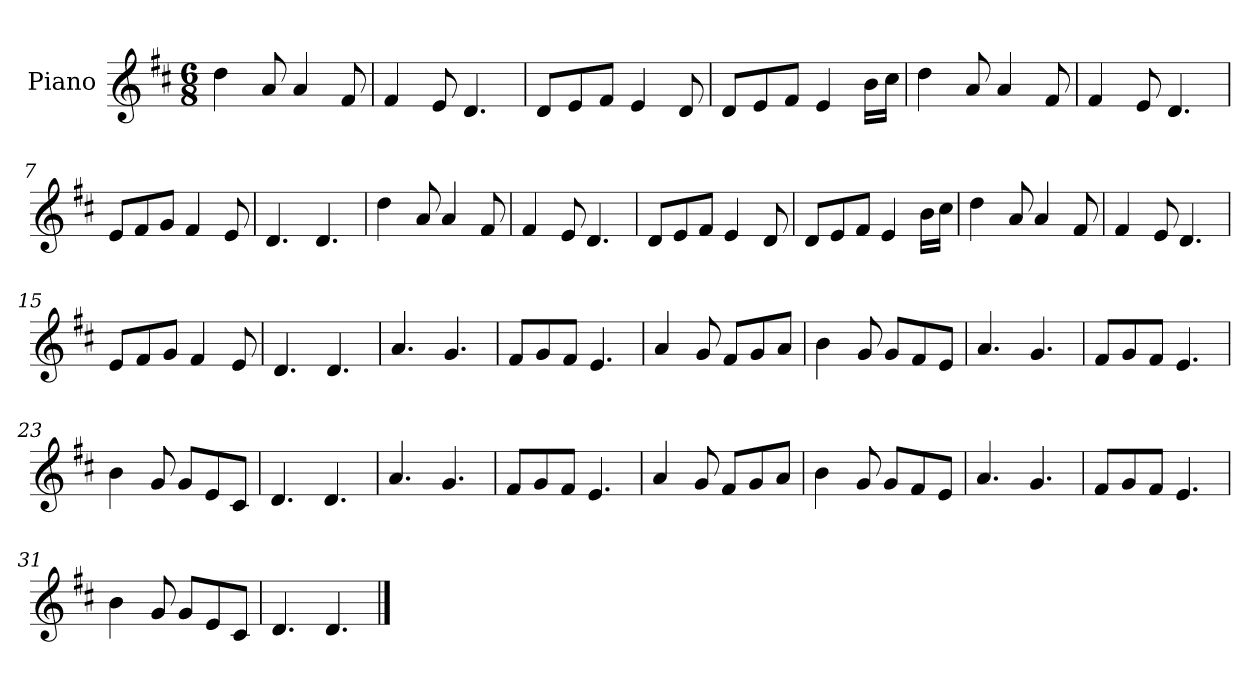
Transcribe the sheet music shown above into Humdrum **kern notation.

**kern
*part1
*staff1
*I"Piano
*I'Pno
*clefG2
*k[f#c#]
*M6/8
=1
4dd\
8a/
4a/
8f#/
=2
4f#/
8e/
4.d/
=3
8d/L
8e/
8f#/J
4e/
8d/
=4
8d/L
8e/
8f#/J
4e/
16b\LL
16cc#\JJ
=5
4dd\
8a/
4a/
8f#/
=6
4f#/
8e/
4.d/
=7
8e/L
8f#/
8g/J
4f#/
8e/
=8
4.d/
4.d/
=9
4dd\
8a/
4a/
8f#/
=10
4f#/
8e/
4.d/
=11
8d/L
8e/
8f#/J
4e/
8d/
=12
8d/L
8e/
8f#/J
4e/
16b\LL
16cc#\JJ
=13
4dd\
8a/
4a/
8f#/
=14
4f#/
8e/
4.d/
=15
8e/L
8f#/
8g/J
4f#/
8e/
=16
4.d/
4.d/
=17
4.a/
4.g/
=18
8f#/L
8g/
8f#/J
4.e/
=19
4a/
8g/
8f#/L
8g/
8a/J
=20
4b\
8g/
8g/L
8f#/
8e/J
=21
4.a/
4.g/
=22
8f#/L
8g/
8f#/J
4.e/
=23
4b\
8g/
8g/L
8e/
8c#/J
=24
4.d/
4.d/
=25
4.a/
4.g/
=26
8f#/L
8g/
8f#/J
4.e/
=27
4a/
8g/
8f#/L
8g/
8a/J
=28
4b\
8g/
8g/L
8f#/
8e/J
=29
4.a/
4.g/
=30
8f#/L
8g/
8f#/J
4.e/
=31
4b\
8g/
8g/L
8e/
8c#/J
=32
4.d/
4.d/
==
*-
